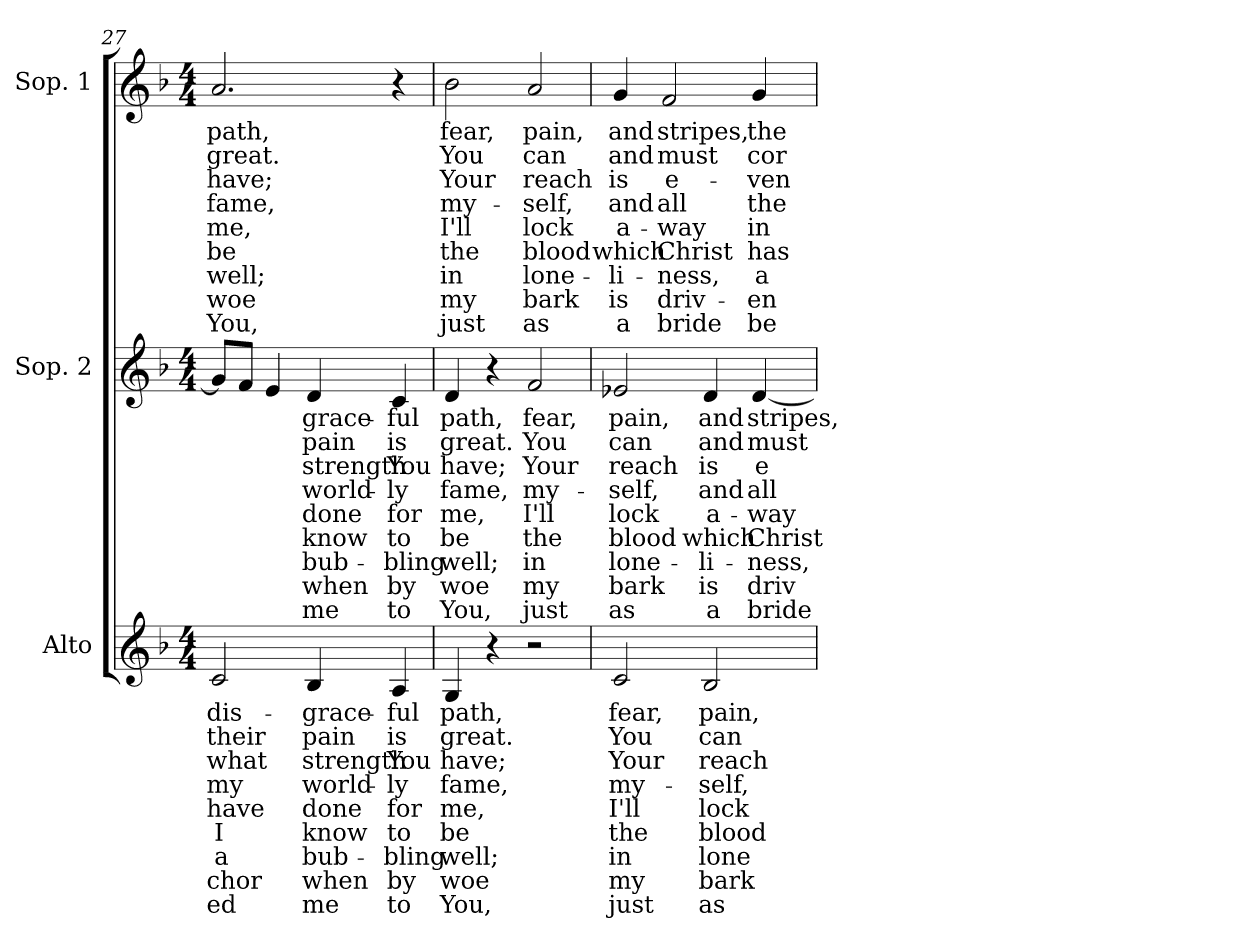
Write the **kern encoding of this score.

**kern	**text	**text	**text	**text	**text	**text	**text	**text	**text	**kern	**text	**text	**text	**text	**text	**text	**text	**text	**text	**kern	**text	**text	**text	**text	**text	**text	**text	**text	**text
*part3	*part3	*part3	*part3	*part3	*part3	*part3	*part3	*part3	*part3	*part2	*part2	*part2	*part2	*part2	*part2	*part2	*part2	*part2	*part2	*part1	*part1	*part1	*part1	*part1	*part1	*part1	*part1	*part1	*part1
*staff3	*staff3	*staff3	*staff3	*staff3	*staff3	*staff3	*staff3	*staff3	*staff3	*staff2	*staff2	*staff2	*staff2	*staff2	*staff2	*staff2	*staff2	*staff2	*staff2	*staff1	*staff1	*staff1	*staff1	*staff1	*staff1	*staff1	*staff1	*staff1	*staff1
*I"Alto	*	*	*	*	*	*	*	*	*	*I"Sop. 2	*	*	*	*	*	*	*	*	*	*I"Sop. 1	*	*	*	*	*	*	*	*	*
*I'A	*	*	*	*	*	*	*	*	*	*I'S	*	*	*	*	*	*	*	*	*	*I'S	*	*	*	*	*	*	*	*	*
*clefG2	*	*	*	*	*	*	*	*	*	*clefG2	*	*	*	*	*	*	*	*	*	*clefG2	*	*	*	*	*	*	*	*	*
*k[b-]	*	*	*	*	*	*	*	*	*	*k[b-]	*	*	*	*	*	*	*	*	*	*k[b-]	*	*	*	*	*	*	*	*	*
*F:	*	*	*	*	*	*	*	*	*	*F:	*	*	*	*	*	*	*	*	*	*F:	*	*	*	*	*	*	*	*	*
*M4/4	*	*	*	*	*	*	*	*	*	*M4/4	*	*	*	*	*	*	*	*	*	*M4/4	*	*	*	*	*	*	*	*	*
=27	=27	=27	=27	=27	=27	=27	=27	=27	=27	=27	=27	=27	=27	=27	=27	=27	=27	=27	=27	=27	=27	=27	=27	=27	=27	=27	=27	=27	=27
!	!LO:LY:b	!LO:LY:b	!LO:LY:b	!LO:LY:b	!LO:LY:b	!LO:LY:b	!LO:LY:b	!LO:LY:b	!LO:LY:b	!	!	!	!	!	!	!	!	!	!	!	!	!	!	!	!	!	!	!	!
!	!	!	!	!	!	!	!	!	!	!	!	!	!	!	!	!	!	!	!	!	!LO:LY:b	!LO:LY:b	!LO:LY:b	!LO:LY:b	!LO:LY:b	!LO:LY:b	!LO:LY:b	!LO:LY:b	!LO:LY:b
2c/	dis-	their	what	my	have	I	a	-chor	-ed	8g/L]	.	.	.	.	.	.	.	.	.	2.a/	path,	great.	have;	fame,	me,	be	well;	woe	You,
.	.	.	.	.	.	.	.	.	.	8f/J	.	.	.	.	.	.	.	.	.	.	.	.	.	.	.	.	.	.	.
.	.	.	.	.	.	.	.	.	.	4e/	.	.	.	.	.	.	.	.	.	.	.	.	.	.	.	.	.	.	.
!	!LO:LY:b	!LO:LY:b	!LO:LY:b	!LO:LY:b	!LO:LY:b	!LO:LY:b	!LO:LY:b	!LO:LY:b	!LO:LY:b	!	!	!	!	!	!	!	!	!	!	!	!	!	!	!	!	!	!	!	!
!	!	!	!	!	!	!	!	!	!	!	!LO:LY:b	!LO:LY:b	!LO:LY:b	!LO:LY:b	!LO:LY:b	!LO:LY:b	!LO:LY:b	!LO:LY:b	!LO:LY:b	!	!	!	!	!	!	!	!	!	!
4B-/	-grace-	pain	strength	world-	done	know	bub-	when	me	4d/	-grace-	pain	strength	world-	done	know	bub-	when	me	.	.	.	.	.	.	.	.	.	.
!	!LO:LY:b	!LO:LY:b	!LO:LY:b	!LO:LY:b	!LO:LY:b	!LO:LY:b	!LO:LY:b	!LO:LY:b	!LO:LY:b	!	!	!	!	!	!	!	!	!	!	!	!	!	!	!	!	!	!	!	!
!	!	!	!	!	!	!	!	!	!	!	!LO:LY:b	!LO:LY:b	!LO:LY:b	!LO:LY:b	!LO:LY:b	!LO:LY:b	!LO:LY:b	!LO:LY:b	!LO:LY:b	!	!	!	!	!	!	!	!	!	!
4A/	-ful	is	You	-ly	for	to	-bling	by	to	4c/	-ful	is	You	-ly	for	to	-bling	by	to	4r	.	.	.	.	.	.	.	.	.
!!LO:PB:g=z
=28	=28	=28	=28	=28	=28	=28	=28	=28	=28	=28	=28	=28	=28	=28	=28	=28	=28	=28	=28	=28	=28	=28	=28	=28	=28	=28	=28	=28	=28
!	!LO:LY:b	!LO:LY:b	!LO:LY:b	!LO:LY:b	!LO:LY:b	!LO:LY:b	!LO:LY:b	!LO:LY:b	!LO:LY:b	!	!	!	!	!	!	!	!	!	!	!	!	!	!	!	!	!	!	!	!
!	!	!	!	!	!	!	!	!	!	!	!LO:LY:b	!LO:LY:b	!LO:LY:b	!LO:LY:b	!LO:LY:b	!LO:LY:b	!LO:LY:b	!LO:LY:b	!LO:LY:b	!	!	!	!	!	!	!	!	!	!
!	!	!	!	!	!	!	!	!	!	!	!	!	!	!	!	!	!	!	!	!	!LO:LY:b	!LO:LY:b	!LO:LY:b	!LO:LY:b	!LO:LY:b	!LO:LY:b	!LO:LY:b	!LO:LY:b	!LO:LY:b
4G/	path,	great.	have;	fame,	me,	be	well;	woe	You,	4d/	path,	great.	have;	fame,	me,	be	well;	woe	You,	2b-\	fear,	You	Your	my-	I'll	the	in	my	just
4r	.	.	.	.	.	.	.	.	.	4r	.	.	.	.	.	.	.	.	.	.	.	.	.	.	.	.	.	.	.
!	!	!	!	!	!	!	!	!	!	!	!LO:LY:b	!LO:LY:b	!LO:LY:b	!LO:LY:b	!LO:LY:b	!LO:LY:b	!LO:LY:b	!LO:LY:b	!LO:LY:b	!	!	!	!	!	!	!	!	!	!
!	!	!	!	!	!	!	!	!	!	!	!	!	!	!	!	!	!	!	!	!	!LO:LY:b	!LO:LY:b	!LO:LY:b	!LO:LY:b	!LO:LY:b	!LO:LY:b	!LO:LY:b	!LO:LY:b	!LO:LY:b
2r	.	.	.	.	.	.	.	.	.	2f/	fear,	You	Your	my-	I'll	the	in	my	just	2a/	pain,	can	reach	-self,	lock	blood	lone-	bark	as
=29	=29	=29	=29	=29	=29	=29	=29	=29	=29	=29	=29	=29	=29	=29	=29	=29	=29	=29	=29	=29	=29	=29	=29	=29	=29	=29	=29	=29	=29
!	!LO:LY:b	!LO:LY:b	!LO:LY:b	!LO:LY:b	!LO:LY:b	!LO:LY:b	!LO:LY:b	!LO:LY:b	!LO:LY:b	!	!	!	!	!	!	!	!	!	!	!	!	!	!	!	!	!	!	!	!
!	!	!	!	!	!	!	!	!	!	!	!LO:LY:b	!LO:LY:b	!LO:LY:b	!LO:LY:b	!LO:LY:b	!LO:LY:b	!LO:LY:b	!LO:LY:b	!LO:LY:b	!	!	!	!	!	!	!	!	!	!
!	!	!	!	!	!	!	!	!	!	!	!	!	!	!	!	!	!	!	!	!	!LO:LY:b	!LO:LY:b	!LO:LY:b	!LO:LY:b	!LO:LY:b	!LO:LY:b	!LO:LY:b	!LO:LY:b	!LO:LY:b
2c/	fear,	You	Your	my-	I'll	the	in	my	just	2e-X/	pain,	can	reach	-self,	lock	blood	lone-	bark	as	4g/	and	and	is	and	a-	which	-li-	is	a
!	!	!	!	!	!	!	!	!	!	!	!	!	!	!	!	!	!	!	!	!	!LO:LY:b	!LO:LY:b	!LO:LY:b	!LO:LY:b	!LO:LY:b	!LO:LY:b	!LO:LY:b	!LO:LY:b	!LO:LY:b
.	.	.	.	.	.	.	.	.	.	.	.	.	.	.	.	.	.	.	.	2f/	stripes,	must	e-	all	-way	Christ	-ness,	driv-	bride
!	!LO:LY:b	!LO:LY:b	!LO:LY:b	!LO:LY:b	!LO:LY:b	!LO:LY:b	!LO:LY:b	!LO:LY:b	!LO:LY:b	!	!	!	!	!	!	!	!	!	!	!	!	!	!	!	!	!	!	!	!
!	!	!	!	!	!	!	!	!	!	!	!LO:LY:b	!LO:LY:b	!LO:LY:b	!LO:LY:b	!LO:LY:b	!LO:LY:b	!LO:LY:b	!LO:LY:b	!LO:LY:b	!	!	!	!	!	!	!	!	!	!
2B-/	pain,	can	reach	-self,	lock	blood	lone-	bark	as	4d/	and	and	is	and	a-	which	-li-	is	a	.	.	.	.	.	.	.	.	.	.
!	!	!	!	!	!	!	!	!	!	!	!LO:LY:b	!LO:LY:b	!LO:LY:b	!LO:LY:b	!LO:LY:b	!LO:LY:b	!LO:LY:b	!LO:LY:b	!LO:LY:b	!	!	!	!	!	!	!	!	!	!
!	!	!	!	!	!	!	!	!	!	!	!	!	!	!	!	!	!	!	!	!	!LO:LY:b	!LO:LY:b	!LO:LY:b	!LO:LY:b	!LO:LY:b	!LO:LY:b	!LO:LY:b	!LO:LY:b	!LO:LY:b
.	.	.	.	.	.	.	.	.	.	[4d/	stripes,	must	e-	all	-way	Christ	-ness,	driv-	bride	4g/	the	cor-	-ven	the	in	has	a	-en	be-
=	=	=	=	=	=	=	=	=	=	=	=	=	=	=	=	=	=	=	=	=	=	=	=	=	=	=	=	=	=
*-	*-	*-	*-	*-	*-	*-	*-	*-	*-	*-	*-	*-	*-	*-	*-	*-	*-	*-	*-	*-	*-	*-	*-	*-	*-	*-	*-	*-	*-
